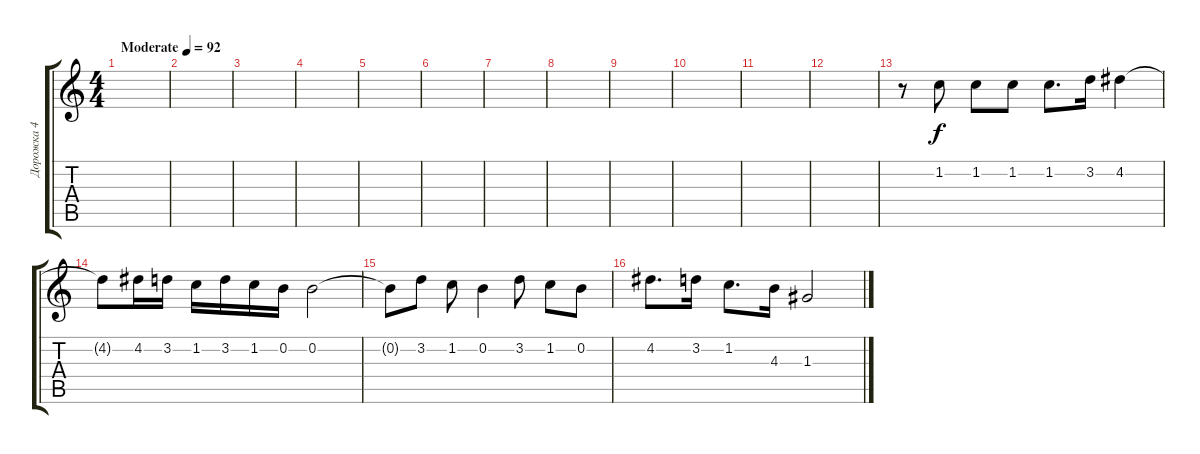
\track ("Дорожка 4" "Дорожка 4") {instrument banjo}
\staff {score tabs}
\tuning (E4 B3 G3 D3 A2 E2) {hide}
\displaytranspose 12
\ts (4 4)
\tempo (92 "Moderate")
\clef g2
\ks c
|
|
|
|
|
|
|
|
|
|
|
|
r.8 1.2.8 1.2.8 1.2.8 1.2.8{d} 3.2.16 4.2.4 |
4.2{t}.8 4.2.16 3.2.16 1.2.16 3.2.16 1.2.16 0.2.16 0.2.2 |
0.2{t}.8 3.2.8 1.2.8 0.2.4 3.2.8 1.2.8 0.2.8 |
4.2.8{d} 3.2.16 1.2.8{d} 4.3.16 1.3.2
